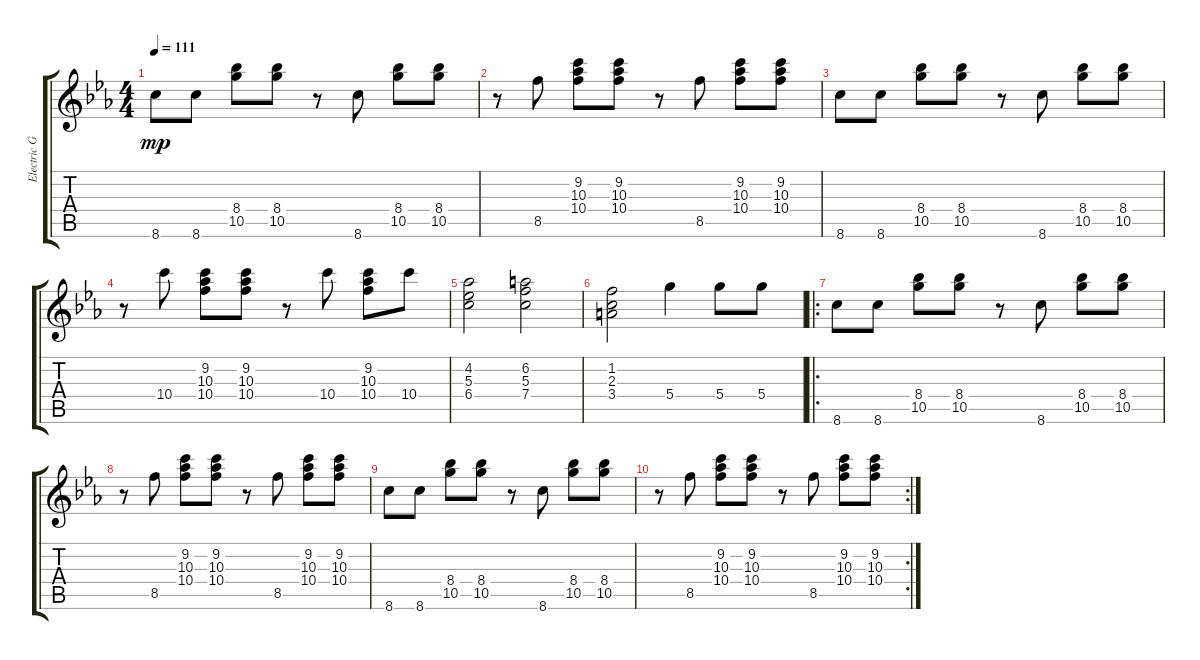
\track ("Electric Gtr (Clean)" "Electric G") {instrument electricguitarclean}
\staff {score tabs}
\tuning (E4 B3 G3 D4 A3 E3) {hide}
\ts (4 4)
\tempo 111
\clef g2
\ks eb
8.6.8{dy mp} 8.6.8 (8.4 10.5).8 (8.4 10.5).8 r.8 8.6.8 (8.4 10.5).8 (8.4 10.5).8 |
r.8 8.5.8 (9.2 10.3 10.4).8 (9.2 10.3 10.4).8 r.8 8.5.8 (9.2 10.3 10.4).8 (9.2 10.3 10.4).8 |
8.6.8 8.6.8 (8.4 10.5).8 (8.4 10.5).8 r.8 8.6.8 (8.4 10.5).8 (8.4 10.5).8 |
r.8 10.4.8 (9.2 10.3 10.4).8 (9.2 10.3 10.4).8 r.8 10.4.8 (9.2 10.3 10.4).8 10.4.8 |
(4.2 5.3 6.4).2 (6.2 5.3 7.4).2 |
(1.2 2.3 3.4).2 5.4.4 5.4.8 5.4.8 |
\ro
8.6.8 8.6.8 (8.4 10.5).8 (8.4 10.5).8 r.8 8.6.8 (8.4 10.5).8 (8.4 10.5).8 |
r.8 8.5.8 (9.2 10.3 10.4).8 (9.2 10.3 10.4).8 r.8 8.5.8 (9.2 10.3 10.4).8 (9.2 10.3 10.4).8 |
8.6.8 8.6.8 (8.4 10.5).8 (8.4 10.5).8 r.8 8.6.8 (8.4 10.5).8 (8.4 10.5).8 |
\rc 2
r.8 8.5.8 (9.2 10.3 10.4).8 (9.2 10.3 10.4).8 r.8 8.5.8 (9.2 10.3 10.4).8 (9.2 10.3 10.4).8
